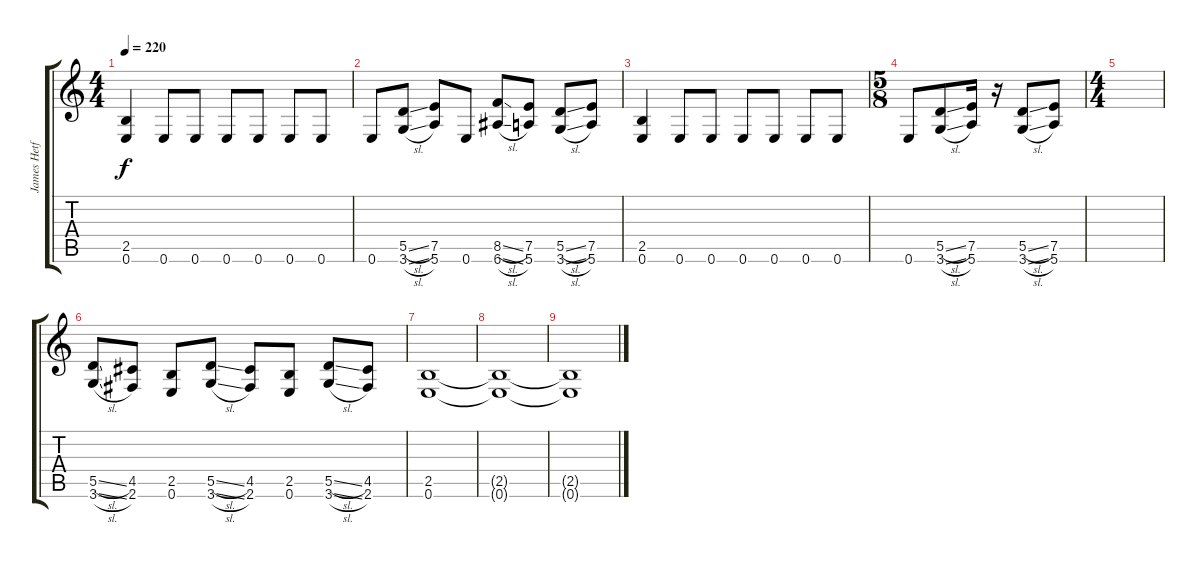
\track ("James Hetfield (Rithm & Lead Guitars)" "James Hetf") {instrument distortionguitar}
\staff {score tabs}
\tuning (E4 B3 G3 D3 A2 E2) {hide}
\ts (4 4)
\tempo 220
\clef g2
\ks c
(2.5 0.6).4{dy f} 0.6.8 0.6.8 0.6.8 0.6.8 0.6.8 0.6.8 |
0.6.8 (5.5{sl} 3.6{sl}).8 (7.5 5.6).8 0.6.8 (8.5{sl} 6.6{sl}).8 (7.5 5.6).8 (5.5{sl} 3.6{sl}).8 (7.5 5.6).8 |
(2.5 0.6).4 0.6.8 0.6.8 0.6.8 0.6.8 0.6.8 0.6.8 |
\ts (5 8)
0.6.8 (5.5{sl} 3.6{sl}).8 (7.5 5.6).16 r.16 (5.5{sl} 3.6{sl}).8 (7.5 5.6).8 |
\ts (4 4)
|
(5.5{sl} 3.6{sl}).8 (4.5 2.6).8 (2.5 0.6).8 (5.5{sl} 3.6{sl}).8 (4.5 2.6).8 (2.5 0.6).8 (5.5{sl} 3.6{sl}).8 (4.5 2.6).8 |
(2.5 0.6).1{volume 0} |
(2.5{t} 0.6{t}).1 |
(2.5{t} 0.6{t}).1
